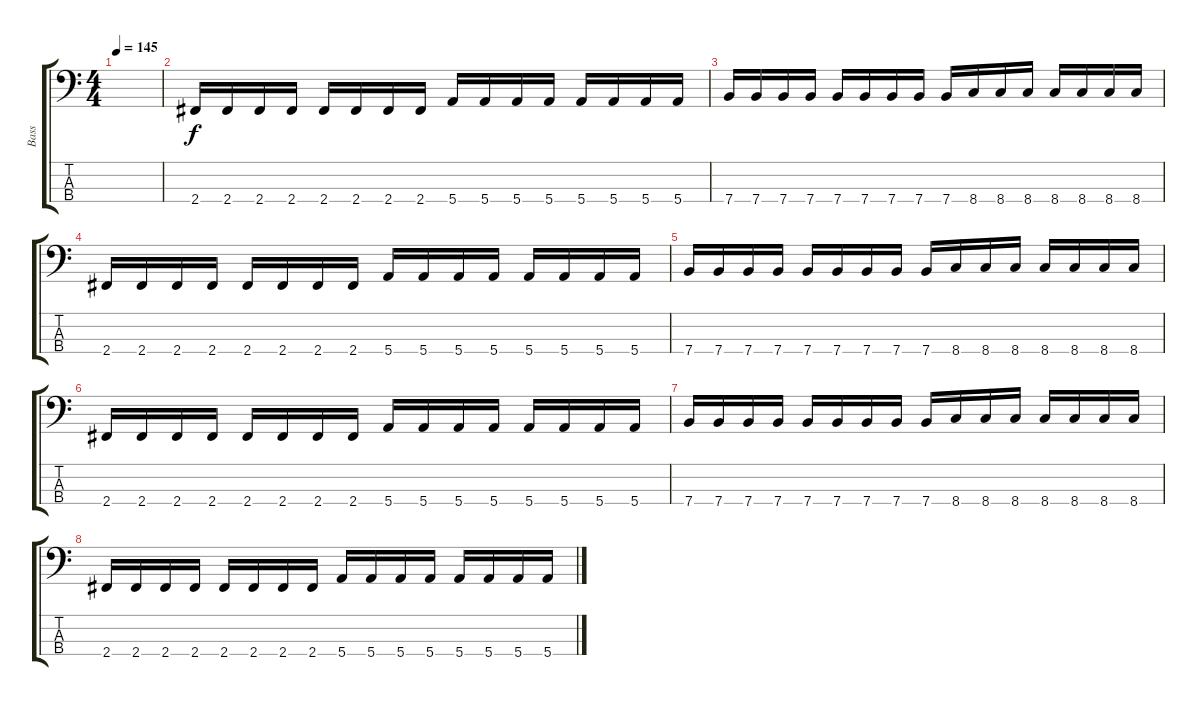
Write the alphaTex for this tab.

\track ("Bass" "Bass") {instrument electricbassfinger}
\staff {score tabs}
\tuning (G2 D2 A1 E1) {hide}
\ts (4 4)
\tempo 145
\clef f4
\ks c
|
2.4.16 2.4.16 2.4.16 2.4.16 2.4.16 2.4.16 2.4.16 2.4.16 5.4.16 5.4.16 5.4.16 5.4.16 5.4.16 5.4.16 5.4.16 5.4.16 |
7.4.16 7.4.16 7.4.16 7.4.16 7.4.16 7.4.16 7.4.16 7.4.16 7.4.16 8.4.16 8.4.16 8.4.16 8.4.16 8.4.16 8.4.16 8.4.16 |
2.4.16 2.4.16 2.4.16 2.4.16 2.4.16 2.4.16 2.4.16 2.4.16 5.4.16 5.4.16 5.4.16 5.4.16 5.4.16 5.4.16 5.4.16 5.4.16 |
7.4.16 7.4.16 7.4.16 7.4.16 7.4.16 7.4.16 7.4.16 7.4.16 7.4.16 8.4.16 8.4.16 8.4.16 8.4.16 8.4.16 8.4.16 8.4.16 |
2.4.16 2.4.16 2.4.16 2.4.16 2.4.16 2.4.16 2.4.16 2.4.16 5.4.16 5.4.16 5.4.16 5.4.16 5.4.16 5.4.16 5.4.16 5.4.16 |
7.4.16 7.4.16 7.4.16 7.4.16 7.4.16 7.4.16 7.4.16 7.4.16 7.4.16 8.4.16 8.4.16 8.4.16 8.4.16 8.4.16 8.4.16 8.4.16 |
2.4.16 2.4.16 2.4.16 2.4.16 2.4.16 2.4.16 2.4.16 2.4.16 5.4.16 5.4.16 5.4.16 5.4.16 5.4.16 5.4.16 5.4.16 5.4.16
